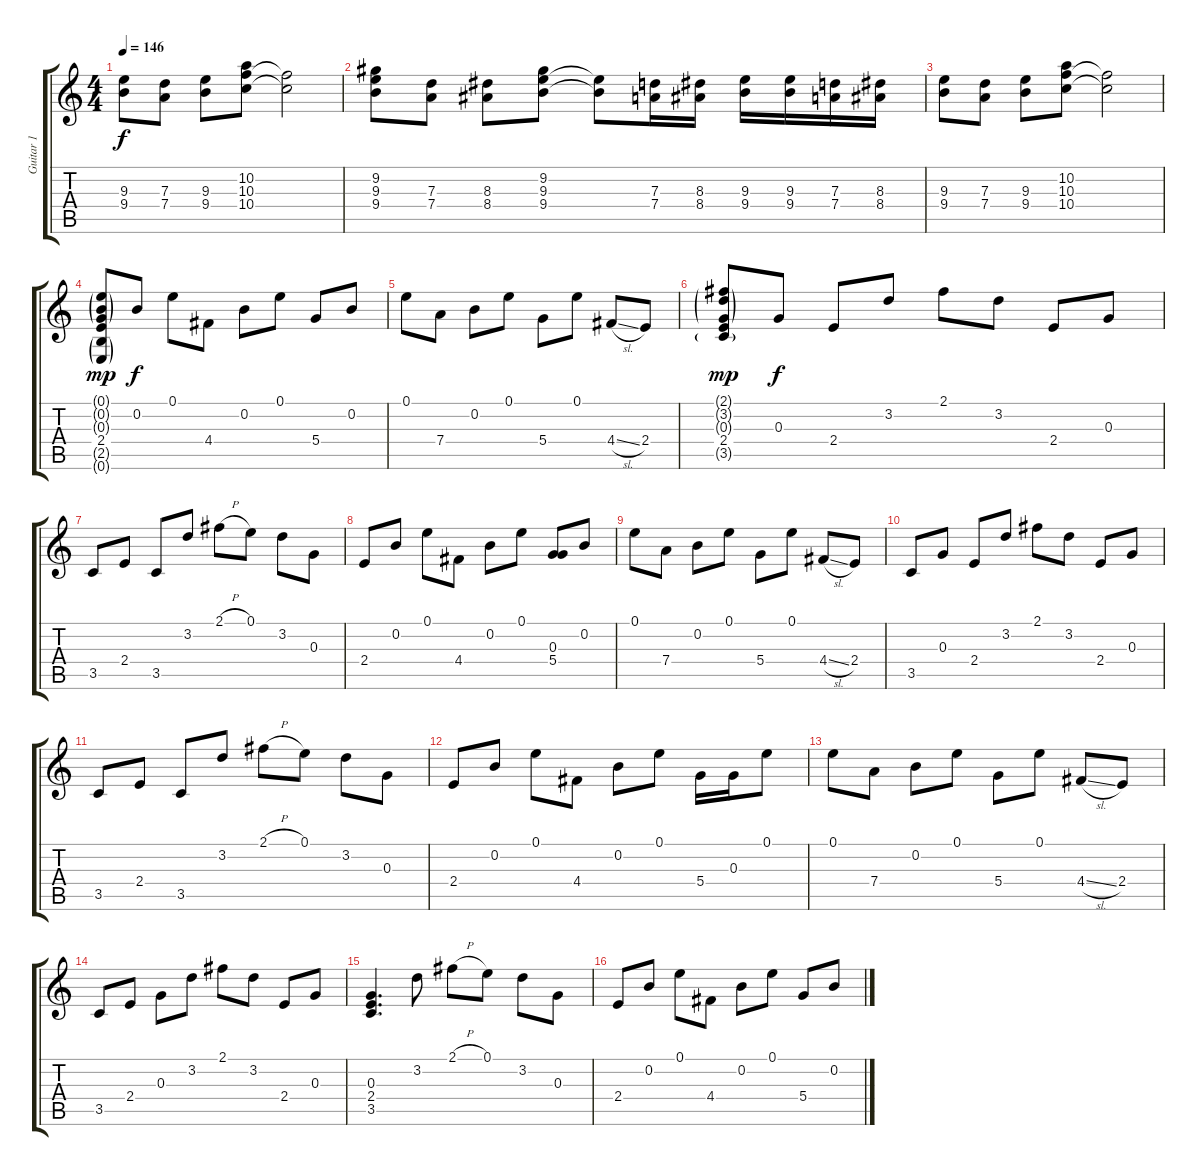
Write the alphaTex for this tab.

\track ("Guitar 1" "Guitar 1") {instrument overdrivenguitar}
\staff {score tabs}
\tuning (E4 B3 G3 D3 A2 E2) {hide}
\ts (4 4)
\tempo 146
\clef g2
\ks c
(9.3 9.4).8{dy f} (7.3 7.4).8 (9.3 9.4).8 (10.2 10.3 10.4).8 (10.3{t} 10.4{t}).2 |
(9.2 9.3 9.4).8 (7.3 7.4).8 (8.3 8.4).8 (9.2 9.3 9.4).8 (9.3{t} 9.4{t}).8 (7.3 7.4).16 (8.3 8.4).16 (9.3 9.4).16 (9.3 9.4).16 (7.3 7.4).16 (8.3 8.4).16 |
(9.3 9.4).8 (7.3 7.4).8 (9.3 9.4).8 (10.2 10.3 10.4).8 (10.3{t} 10.4{t}).2 |
(0.1{g} 0.2{g} 0.3{g} 2.4 2.5{g} 0.6{g}).8{dy mp volume 10} 0.2.8{dy f} 0.1.8 4.4.8 0.2.8 0.1.8 5.4.8 0.2.8 |
0.1.8 7.4.8 0.2.8 0.1.8 5.4.8 0.1.8 4.4{sl}.8 2.4.8 |
(2.1{g} 3.2{g} 0.3{g} 2.4 3.5{g}).8{dy mp} 0.3.8{dy f} 2.4.8 3.2.8 2.1.8 3.2.8 2.4.8 0.3.8 |
3.5.8 2.4.8 3.5.8 3.2.8 2.1{h}.8 0.1.8 3.2.8 0.3.8 |
2.4.8 0.2.8 0.1.8 4.4.8 0.2.8 0.1.8 (0.3 5.4).8 0.2.8 |
0.1.8 7.4.8 0.2.8 0.1.8 5.4.8 0.1.8 4.4{sl}.8 2.4.8 |
3.5.8 0.3.8 2.4.8 3.2.8 2.1.8 3.2.8 2.4.8 0.3.8 |
3.5.8 2.4.8 3.5.8 3.2.8 2.1{h}.8 0.1.8 3.2.8 0.3.8 |
2.4.8 0.2.8 0.1.8 4.4.8 0.2.8 0.1.8 5.4.16 0.3.16 0.1.8 |
0.1.8 7.4.8 0.2.8 0.1.8 5.4.8 0.1.8 4.4{sl}.8 2.4.8 |
3.5.8 2.4.8 0.3.8 3.2.8 2.1.8 3.2.8 2.4.8 0.3.8 |
(0.3 2.4 3.5).4{d} 3.2.8 2.1{h}.8 0.1.8 3.2.8 0.3.8 |
2.4.8 0.2.8 0.1.8 4.4.8 0.2.8 0.1.8 5.4.8 0.2.8
